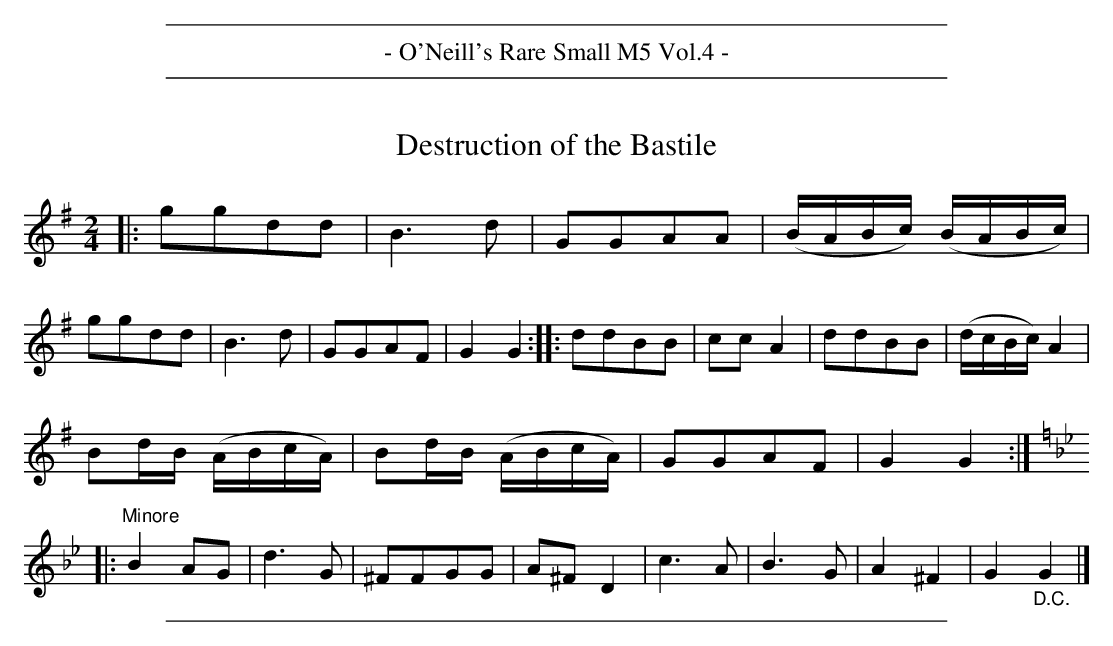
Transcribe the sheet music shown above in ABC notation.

X:1
T: Destruction of the Bastile
M: 2/4
L: 1/16
K: G
|:\
g2g2d2d2 | B6d2 | G2G2A2A2 | (BABc) (BABc) |\
g2g2d2d2 | B6d2 | G2G2A2F2 | G4G4 ::\
d2d2B2B2 | c2c2A4 | d2d2B2B2 | (dcBc) A4 |
B2dB (ABcA) | B2dB (ABcA) | G2G2A2F2 | G4G4 ::[K:Gm]"^Minore"\
B4A2G2 | d6G2 | ^F2F2G2G2 | A2^F2D4 |\
c6A2 | B6G2 | A4^F4 | G4"_D.C."G4 |]
